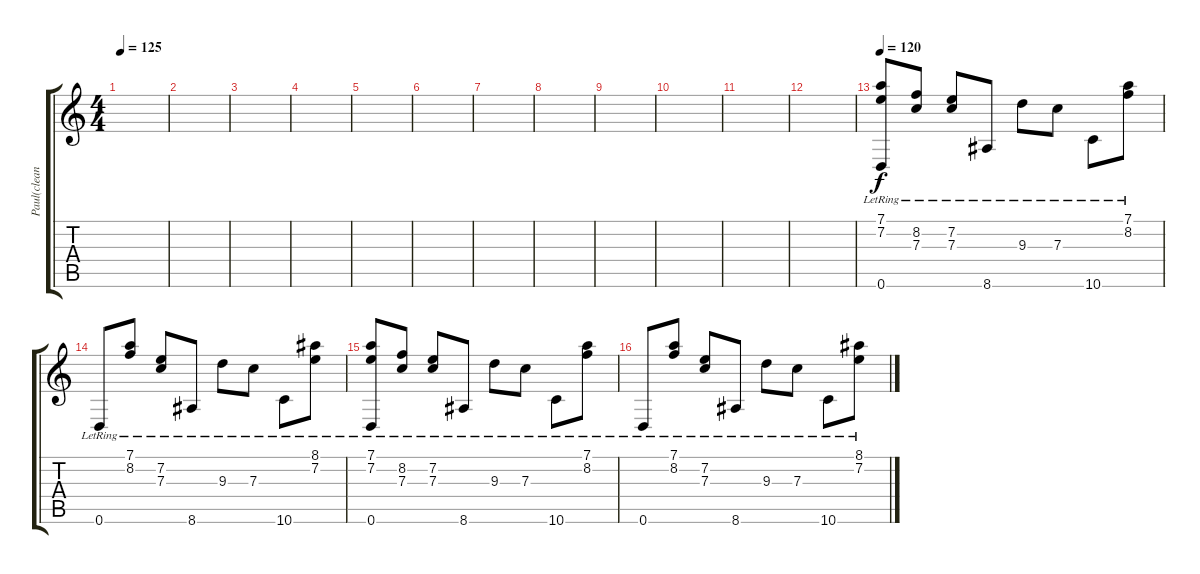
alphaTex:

\track ("Paul(clean)" "Paul(clean") {instrument electricguitarjazz}
\staff {score tabs}
\tuning (D4 A3 F3 C3 G2 D2) {hide}
\ts (4 4)
\tempo 125
\clef g2
\ks c
|
|
|
|
|
|
|
|
|
|
|
|
\tempo 120
(7.1{lr} 7.2{lr} 0.6{lr}).8 (8.2{lr} 7.3{lr}).8 (7.2{lr} 7.3{lr}).8 8.6{lr}.8 9.3{lr}.8 7.3{lr}.8 10.6{lr}.8 (7.1{lr} 8.2{lr}).8 |
0.6{lr}.8 (7.1{lr} 8.2{lr}).8 (7.2{lr} 7.3{lr}).8 8.6{lr}.8 9.3{lr}.8 7.3{lr}.8 10.6{lr}.8 (8.1{lr} 7.2{lr}).8 |
(7.1{lr} 7.2{lr} 0.6{lr}).8 (8.2{lr} 7.3{lr}).8 (7.2{lr} 7.3{lr}).8 8.6{lr}.8 9.3{lr}.8 7.3{lr}.8 10.6{lr}.8 (7.1{lr} 8.2{lr}).8 |
0.6{lr}.8 (7.1{lr} 8.2{lr}).8 (7.2{lr} 7.3{lr}).8 8.6{lr}.8 9.3{lr}.8 7.3{lr}.8 10.6{lr}.8 (8.1{lr} 7.2{lr}).8
